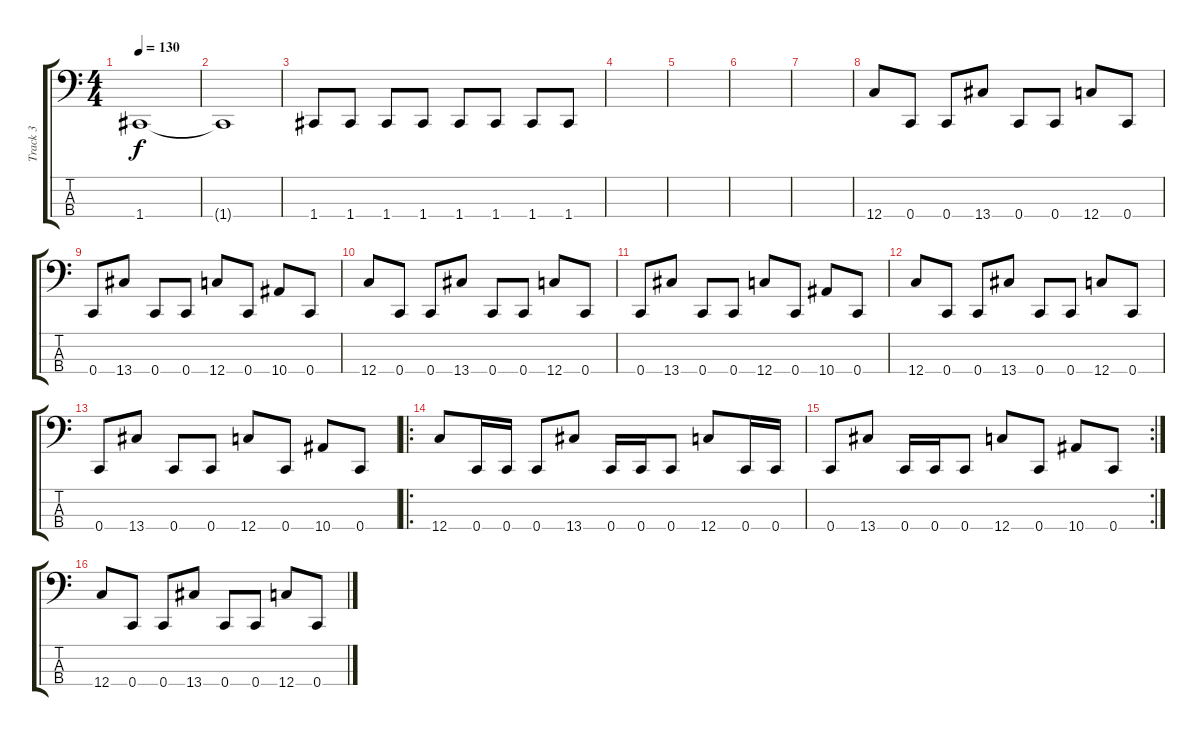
\track ("Track 3" "Track 3") {instrument electricbassfinger}
\staff {score tabs}
\tuning (F2 C2 G1 C1) {hide}
\ts (4 4)
\tempo 130
\clef f4
\ks c
1.4.1{dy f} |
1.4{t}.1 |
1.4.8 1.4.8 1.4.8 1.4.8 1.4.8 1.4.8 1.4.8 1.4.8 |
|
|
|
|
12.4.8 0.4.8 0.4.8 13.4.8 0.4.8 0.4.8 12.4.8 0.4.8 |
0.4.8 13.4.8 0.4.8 0.4.8 12.4.8 0.4.8 10.4.8 0.4.8 |
12.4.8 0.4.8 0.4.8 13.4.8 0.4.8 0.4.8 12.4.8 0.4.8 |
0.4.8 13.4.8 0.4.8 0.4.8 12.4.8 0.4.8 10.4.8 0.4.8 |
12.4.8 0.4.8 0.4.8 13.4.8 0.4.8 0.4.8 12.4.8 0.4.8 |
0.4.8 13.4.8 0.4.8 0.4.8 12.4.8 0.4.8 10.4.8 0.4.8 |
\ro
12.4.8 0.4.16 0.4.16 0.4.8 13.4.8 0.4.16 0.4.16 0.4.8 12.4.8 0.4.16 0.4.16 |
\rc 2
0.4.8 13.4.8 0.4.16 0.4.16 0.4.8 12.4.8 0.4.8 10.4.8 0.4.8 |
12.4.8 0.4.8 0.4.8 13.4.8 0.4.8 0.4.8 12.4.8 0.4.8
